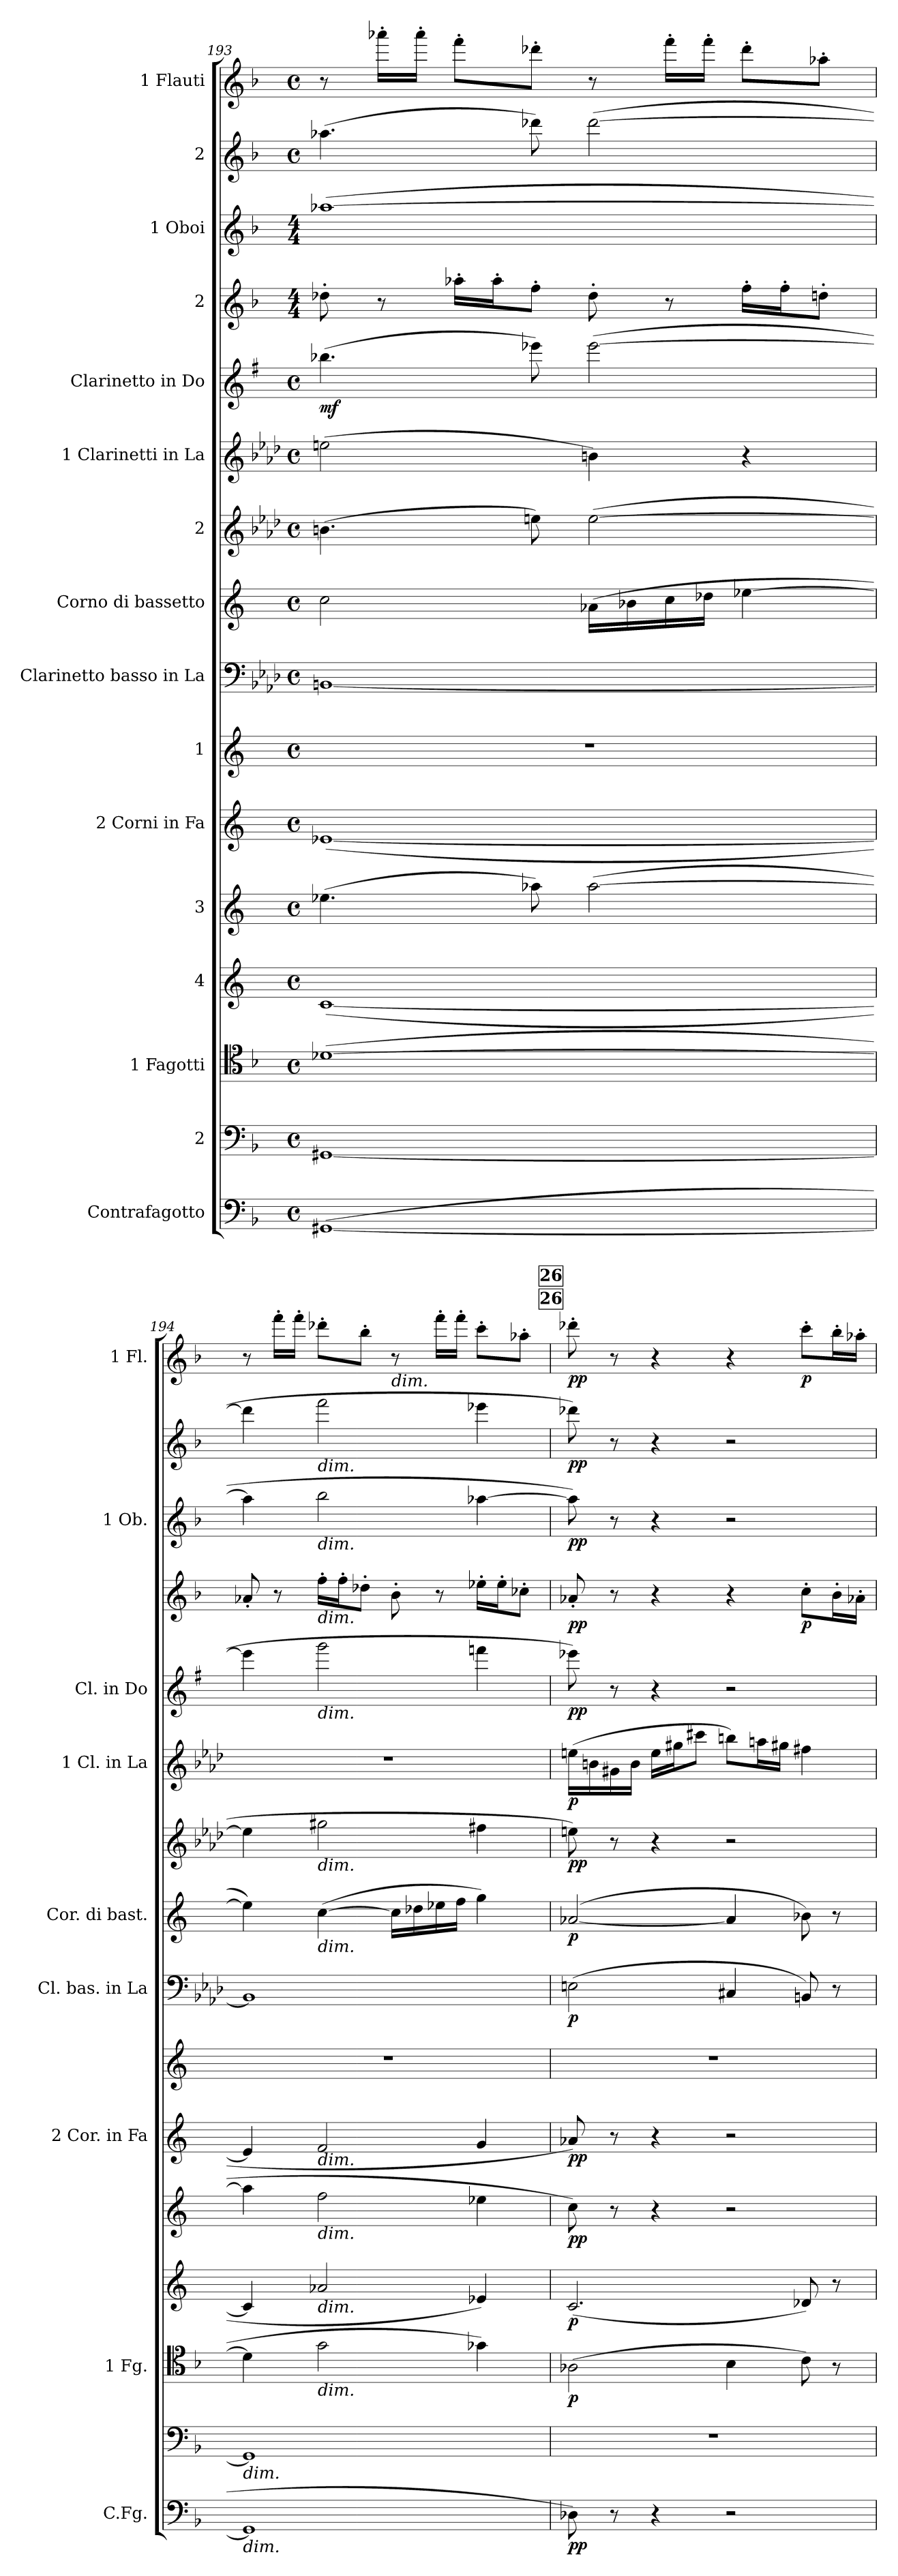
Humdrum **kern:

**kern	**dynam	**kern	**kern	**dynam	**kern	**dynam	**kern	**dynam	**kern	**dynam	**kern	**kern	**dynam	**kern	**dynam	**kern	**dynam	**kern	**dynam	**kern	**dynam	**kern	**dynam	**kern	**dynam	**kern	**dynam	**kern	**dynam
*part16	*part16	*part15	*part14	*part14	*part13	*part13	*part12	*part12	*part11	*part11	*part10	*part9	*part9	*part8	*part8	*part7	*part7	*part6	*part6	*part5	*part5	*part4	*part4	*part3	*part3	*part2	*part2	*part1	*part1
*staff16	*staff16	*staff15	*staff14	*staff14	*staff13	*staff13	*staff12	*staff12	*staff11	*staff11	*staff10	*staff9	*staff9	*staff8	*staff8	*staff7	*staff7	*staff6	*staff6	*staff5	*staff5	*staff4	*staff4	*staff3	*staff3	*staff2	*staff2	*staff1	*staff1
*I"Contrafagotto	*	*I"2	*I"1  Fagotti	*	*I"4	*	*I"3	*	*I"2  Corni in Fa	*	*I"1	*I"Clarinetto basso in La	*	*I"Corno di bassetto	*	*I"2	*	*I"1  Clarinetti in La	*	*I"Clarinetto in Do	*	*I"2	*	*I"1  Oboi	*	*I"2	*	*I"1  Flauti	*
*I'C.Fg.	*	*	*I'1  Fg.	*	*	*	*	*	*I'2  Cor. in Fa	*	*	*I'Cl. bas. in La	*	*I'Cor. di bast.	*	*	*	*I'1  Cl. in La	*	*I'Cl. in Do	*	*	*	*I'1  Ob.	*	*	*	*I'1  Fl.	*
*clefF4	*	*clefF4	*clefC4	*	*clefG2	*	*clefG2	*	*clefG2	*	*clefG2	*clefF4	*	*clefG2	*	*clefG2	*	*clefG2	*	*clefG2	*	*clefG2	*	*clefG2	*	*clefG2	*	*clefG2	*
*ITrd7c12	*	*	*	*	*ITrd4c7	*	*ITrd4c7	*	*ITrd4c7	*	*ITrd4c7	*ITrd2c3	*	*ITrd4c7	*	*ITrd2c3	*	*ITrd2c3	*	*ITrd1c2	*	*	*	*	*	*	*	*	*
*k[b-]	*	*k[b-]	*k[b-]	*	*k[b-]	*	*k[b-]	*	*k[b-]	*	*k[b-]	*k[b-]	*	*k[b-]	*	*k[b-]	*	*k[b-]	*	*k[b-]	*	*k[b-]	*	*k[b-]	*	*k[b-]	*	*k[b-]	*
*M4/4	*	*M4/4	*M4/4	*	*M4/4	*	*M4/4	*	*M4/4	*	*M4/4	*M4/4	*	*M4/4	*	*M4/4	*	*M4/4	*	*M4/4	*	*M4/4	*	*M4/4	*	*M4/4	*	*M4/4	*
*met(c)	*	*met(c)	*met(c)	*	*met(c)	*	*met(c)	*	*met(c)	*	*met(c)	*met(c)	*	*met(c)	*	*met(c)	*	*met(c)	*	*met(c)	*	*	*	*	*	*met(c)	*	*met(c)	*
=193	=193	=193	=193	=193	=193	=193	=193	=193	=193	=193	=193	=193	=193	=193	=193	=193	=193	=193	=193	=193	=193	=193	=193	=193	=193	=193	=193	=193	=193
!	!	!	!	!	!	!	!	!	!	!	!	!	!	!	!	!	!	!	!	!	!LO:DY:b	!	!	!	!	!	!	!	!
([1GGG#X	.	[1GG#X	([1d-X	.	([1F	.	(4.a-X\	.	([1A-X	.	1r	[1GG#X	.	2f\	.	(4.g#X\	.	(2cc#X\	.	(4.aa-X\	mf	8dd-X'\	.	([1aa-X	.	(4.aa-X\	.	8r	.
.	.	.	.	.	.	.	.	.	.	.	.	.	.	.	.	.	.	.	.	.	.	8r	.	.	.	.	.	16aaa-X'\LL	.
.	.	.	.	.	.	.	.	.	.	.	.	.	.	.	.	.	.	.	.	.	.	.	.	.	.	.	.	16aaa-'\JJ	.
.	.	.	.	.	.	.	.	.	.	.	.	.	.	.	.	.	.	.	.	.	.	16aa-X'\LL	.	.	.	.	.	8fff'\L	.
.	.	.	.	.	.	.	.	.	.	.	.	.	.	.	.	.	.	.	.	.	.	16aa-'\J	.	.	.	.	.	.	.
.	.	.	.	.	.	.	8dd-X\)	.	.	.	.	.	.	.	.	8cc#X\)	.	.	.	8ddd-X\)	.	8ff'\J	.	.	.	8ddd-X\)	.	8ddd-X'\J	.
.	.	.	.	.	.	.	([2dd-\	.	.	.	.	.	.	(16d-X\LL	.	([2cc#\	.	4g#X\)	.	([2ddd-\	.	8dd-'\	.	.	.	([2ddd-\	.	8r	.
.	.	.	.	.	.	.	.	.	.	.	.	.	.	16e-X\	.	.	.	.	.	.	.	.	.	.	.	.	.	.	.
.	.	.	.	.	.	.	.	.	.	.	.	.	.	16f\	.	.	.	.	.	.	.	8r	.	.	.	.	.	16fff'\LL	.
.	.	.	.	.	.	.	.	.	.	.	.	.	.	16g-X\JJ	.	.	.	.	.	.	.	.	.	.	.	.	.	16fff'\JJ	.
.	.	.	.	.	.	.	.	.	.	.	.	.	.	[4a-X\	.	.	.	4r	.	.	.	16ff'\LL	.	.	.	.	.	8ddd-'\L	.
.	.	.	.	.	.	.	.	.	.	.	.	.	.	.	.	.	.	.	.	.	.	16ff'\J	.	.	.	.	.	.	.
.	.	.	.	.	.	.	.	.	.	.	.	.	.	.	.	.	.	.	.	.	.	8ddn'\J	.	.	.	.	.	8aa-X'\J	.
=194	=194	=194	=194	=194	=194	=194	=194	=194	=194	=194	=194	=194	=194	=194	=194	=194	=194	=194	=194	=194	=194	=194	=194	=194	=194	=194	=194	=194	=194
!	!	!LO:TX:b:i:t=dim.	!	!	!	!	!	!	!	!	!	!	!	!	!	!	!	!	!	!	!	!	!	!	!	!	!	!	!
!LO:TX:b:i:t=dim.	!	!	!	!	!	!	!	!	!	!	!	!	!	!	!	!	!	!	!	!	!	!	!	!	!	!	!	!	!
1GGG#]	.	1GG#]	4d-\]	.	4F/]	.	4dd-\]	.	4A-/]	.	1r	1GG#]	.	4a-\])	.	4cc#\]	.	1r	.	4ddd-\]	.	8a-X'/	.	4aa-\]	.	4ddd-\]	.	8r	.
.	.	.	.	.	.	.	.	.	.	.	.	.	.	.	.	.	.	.	.	.	.	8r	.	.	.	.	.	16fff'\LL	.
.	.	.	.	.	.	.	.	.	.	.	.	.	.	.	.	.	.	.	.	.	.	.	.	.	.	.	.	16fff'\JJ	.
!	!	!	!	!	!	!	!	!	!	!	!	!	!	!	!	!	!	!	!	!	!	!	!	!	!	!LO:TX:b:i:t=dim.	!	!	!
!	!	!	!	!	!	!	!	!	!	!	!	!	!	!	!	!	!	!	!	!	!	!	!	!LO:TX:b:i:t=dim.	!	!	!	!	!
!	!	!	!	!	!	!	!	!	!	!	!	!	!	!	!	!	!	!	!	!	!	!LO:TX:b:i:t=dim.	!	!	!	!	!	!	!
!	!	!	!	!	!	!	!	!	!	!	!	!	!	!	!	!	!	!	!	!LO:TX:b:i:t=dim.	!	!	!	!	!	!	!	!	!
!	!	!	!	!	!	!	!	!	!	!	!	!	!	!	!	!LO:TX:b:i:t=dim.	!	!	!	!	!	!	!	!	!	!	!	!	!
!	!	!	!	!	!	!	!	!	!	!	!	!	!	!LO:TX:b:i:t=dim.	!	!	!	!	!	!	!	!	!	!	!	!	!	!	!
!	!	!	!	!	!	!	!	!	!LO:TX:b:i:t=dim.	!	!	!	!	!	!	!	!	!	!	!	!	!	!	!	!	!	!	!	!
!	!	!	!	!	!	!	!LO:TX:b:i:t=dim.	!	!	!	!	!	!	!	!	!	!	!	!	!	!	!	!	!	!	!	!	!	!
!	!	!	!	!	!LO:TX:b:i:t=dim.	!	!	!	!	!	!	!	!	!	!	!	!	!	!	!	!	!	!	!	!	!	!	!	!
!	!	!	!LO:TX:b:i:t=dim.	!	!	!	!	!	!	!	!	!	!	!	!	!	!	!	!	!	!	!	!	!	!	!	!	!	!
.	.	.	2g\	.	2d-X/	.	2b-\	.	2B-/	.	.	.	.	([4f\	.	2ee#X\	.	.	.	2fff\	.	16ff'\LL	.	2bb-\	.	2fff\	.	8ddd-X'\L	.
.	.	.	.	.	.	.	.	.	.	.	.	.	.	.	.	.	.	.	.	.	.	16ff'\J	.	.	.	.	.	.	.
.	.	.	.	.	.	.	.	.	.	.	.	.	.	.	.	.	.	.	.	.	.	8dd-X'\J	.	.	.	.	.	8bb-'\J	.
!	!	!	!	!	!	!	!	!	!	!	!	!	!	!	!	!	!	!	!	!	!	!	!	!	!	!	!	!LO:TX:b:i:t=dim.	!
.	.	.	.	.	.	.	.	.	.	.	.	.	.	16f\LL]	.	.	.	.	.	.	.	8b-'\	.	.	.	.	.	8r	.
.	.	.	.	.	.	.	.	.	.	.	.	.	.	16g-X\	.	.	.	.	.	.	.	.	.	.	.	.	.	.	.
.	.	.	.	.	.	.	.	.	.	.	.	.	.	16a-X\	.	.	.	.	.	.	.	8r	.	.	.	.	.	16fff'\LL	.
.	.	.	.	.	.	.	.	.	.	.	.	.	.	16b-\JJ	.	.	.	.	.	.	.	.	.	.	.	.	.	16fff'\JJ	.
.	.	.	4g-X\)	.	4A-X/)	.	4a-X\	.	4c/	.	.	.	.	4cc\)	.	4dd#X\	.	.	.	4eee-X\	.	16ee-X'\LL	.	[4aa-X\	.	4eee-X\	.	8ccc'\L	.
.	.	.	.	.	.	.	.	.	.	.	.	.	.	.	.	.	.	.	.	.	.	16ee-'\J	.	.	.	.	.	.	.
.	.	.	.	.	.	.	.	.	.	.	.	.	.	.	.	.	.	.	.	.	.	8cc-X'\J	.	.	.	.	.	8aa-X'\J	.
!!LO:PB:g=z
!!LO:REH:place=s1:b:B:cj:fs=14:t=26
!!LO:REH:place=s1:a:B:cj:fs=14:t=26
=195	=195	=195	=195	=195	=195	=195	=195	=195	=195	=195	=195	=195	=195	=195	=195	=195	=195	=195	=195	=195	=195	=195	=195	=195	=195	=195	=195	=195	=195
!	!LO:DY:b	!	!	!LO:DY:b	!	!LO:DY:b	!	!LO:DY:b	!	!LO:DY:b	!	!	!LO:DY:b	!	!LO:DY:b	!	!LO:DY:b	!	!LO:DY:b	!	!LO:DY:b	!	!LO:DY:b	!	!LO:DY:b	!	!LO:DY:b	!	!LO:DY:b
8DD-X\)	pp	1r	(2A-X\	p	(2.F/	p	8f\)	pp	8d-X/)	pp	1r	(2C#X\	p	([2d-X/	p	8cc#X\)	pp	(16cc#X\LL	p	8ddd-X\)	pp	8a-X'/	pp	8aa-\])	pp	8ddd-X\)	pp	8ddd-X'\	pp
.	.	.	.	.	.	.	.	.	.	.	.	.	.	.	.	.	.	16g#X\	.	.	.	.	.	.	.	.	.	.	.
8r	.	.	.	.	.	.	8r	.	8r	.	.	.	.	.	.	8r	.	16e#X\	.	8r	.	8r	.	8r	.	8r	.	8r	.
.	.	.	.	.	.	.	.	.	.	.	.	.	.	.	.	.	.	16g#\JJ	.	.	.	.	.	.	.	.	.	.	.
4r	.	.	.	.	.	.	4r	.	4r	.	.	.	.	.	.	4r	.	16cc#\LL	.	4r	.	4r	.	4r	.	4r	.	4r	.
.	.	.	.	.	.	.	.	.	.	.	.	.	.	.	.	.	.	16ee#X\J	.	.	.	.	.	.	.	.	.	.	.
.	.	.	.	.	.	.	.	.	.	.	.	.	.	.	.	.	.	8aa#X\J	.	.	.	.	.	.	.	.	.	.	.
2r	.	.	4B-\	.	.	.	2r	.	2r	.	.	4AA#X/	.	4d-/]	.	2r	.	8gg#X\L)	.	2r	.	4r	.	2r	.	2r	.	4r	.
.	.	.	.	.	.	.	.	.	.	.	.	.	.	.	.	.	.	16ff#X\L	.	.	.	.	.	.	.	.	.	.	.
.	.	.	.	.	.	.	.	.	.	.	.	.	.	.	.	.	.	16ee#X\JJ	.	.	.	.	.	.	.	.	.	.	.
!	!	!	!	!	!	!	!	!	!	!	!	!	!	!	!	!	!	!	!	!	!	!	!LO:DY:b	!	!	!	!	!	!LO:DY:b
.	.	.	8c\)	.	8G-X/)	.	.	.	.	.	.	8GG#X/)	.	8e-X\)	.	.	.	4dd#X\	.	.	.	8cc'\L	p	.	.	.	.	8ccc'\L	p
.	.	.	8r	.	8r	.	.	.	.	.	.	8r	.	8r	.	.	.	.	.	.	.	16b-'\L	.	.	.	.	.	16bb-'\L	.
.	.	.	.	.	.	.	.	.	.	.	.	.	.	.	.	.	.	.	.	.	.	16a-X'\JJ	.	.	.	.	.	16aa-X'\JJ	.
=	=	=	=	=	=	=	=	=	=	=	=	=	=	=	=	=	=	=	=	=	=	=	=	=	=	=	=	=	=
*-	*-	*-	*-	*-	*-	*-	*-	*-	*-	*-	*-	*-	*-	*-	*-	*-	*-	*-	*-	*-	*-	*-	*-	*-	*-	*-	*-	*-	*-
